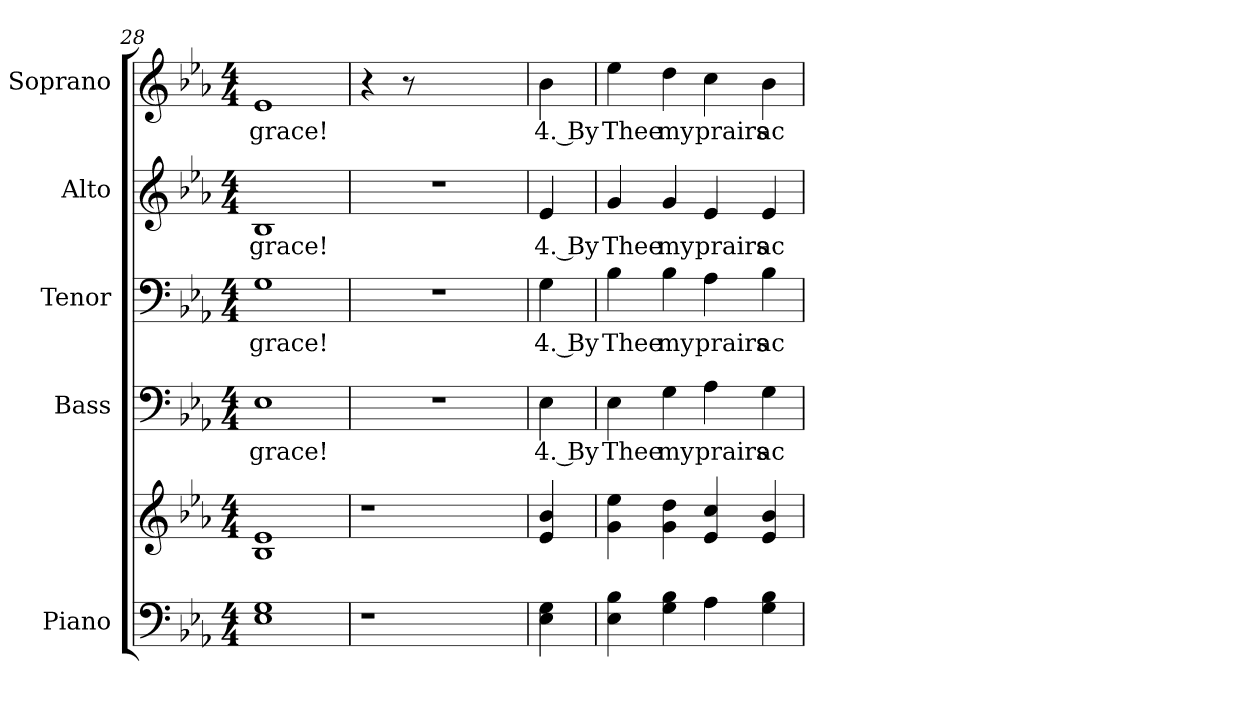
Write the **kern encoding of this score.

**kern	**kern	**kern	**text	**kern	**text	**kern	**text	**kern	**text
*part5	*part5	*part4	*part4	*part3	*part3	*part2	*part2	*part1	*part1
*staff6	*staff5	*staff4	*staff4	*staff3	*staff3	*staff2	*staff2	*staff1	*staff1
*I"Piano	*	*I"Bass	*	*I"Tenor	*	*I"Alto	*	*I"Soprano	*
*I'Pno.	*	*I'B.	*	*I'T.	*	*I'A.	*	*I'S.	*
*clefF4	*clefG2	*clefF4	*	*clefF4	*	*clefG2	*	*clefG2	*
*k[b-e-a-]	*k[b-e-a-]	*k[b-e-a-]	*	*k[b-e-a-]	*	*k[b-e-a-]	*	*k[b-e-a-]	*
*E-:	*E-:	*E-:	*	*E-:	*	*E-:	*	*E-:	*
*M4/4	*M4/4	*M4/4	*	*M4/4	*	*M4/4	*	*M4/4	*
=28	=28	=28	=28	=28	=28	=28	=28	=28	=28
!	!	!	!LO:LY:b:color=#000000	!	!	!	!	!	!
!	!	!	!	!	!LO:LY:b:color=#000000	!	!	!	!
!	!	!	!	!	!	!	!LO:LY:b:color=#000000	!	!
!	!	!	!	!	!	!	!	!	!LO:LY:b:color=#000000
1E-i 1Gi	1B-i 1e-i	1E-i	grace!	1Gi	grace!	1B-i	grace!	1e-i	grace!
!!LO:PB:g=z
=29	=29	=29	=29	=29	=29	=29	=29	=29	=29
!LO:N:vis=1	!LO:N:vis=1	!LO:N:vis=1	!	!LO:N:vis=1	!	!LO:N:vis=1	!	!	!
4.r	4.r	1r	.	1r	.	1r	.	4r	.
.	.	.	.	.	.	.	.	8r	.
2ryy	2ryy	.	.	.	.	.	.	2ryy	.
8ryy	8ryy	.	.	.	.	.	.	8ryy	.
=30	=30	=30	=30	=30	=30	=30	=30	=30	=30
!	!	!	!LO:LY:b:color=#000000	!	!	!	!	!	!
!	!	!	!	!	!LO:LY:b:color=#000000	!	!	!	!
!	!	!	!	!	!	!	!LO:LY:b:color=#000000	!	!
!	!	!	!	!	!	!	!	!	!LO:LY:b:color=#000000
4E-i\ 4Gi	4e-i/ 4b-i	4E-i\	4. By	4Gi\	4. By	4e-i/	4. By	4b-i\	4. By
=31	=31	=31	=31	=31	=31	=31	=31	=31	=31
!	!	!	!LO:LY:b:color=#000000	!	!	!	!	!	!
!	!	!	!	!	!LO:LY:b:color=#000000	!	!	!	!
!	!	!	!	!	!	!	!LO:LY:b:color=#000000	!	!
!	!	!	!	!	!	!	!	!	!LO:LY:b:color=#000000
4E-i\ 4B-i	4gi\ 4ee-i	4E-i\	Thee	4B-i\	Thee	4gi/	Thee	4ee-i\	Thee
!	!	!	!LO:LY:b:color=#000000	!	!	!	!	!	!
!	!	!	!	!	!LO:LY:b:color=#000000	!	!	!	!
!	!	!	!	!	!	!	!LO:LY:b:color=#000000	!	!
!	!	!	!	!	!	!	!	!	!LO:LY:b:color=#000000
4Gi\ 4B-i	4gi\ 4ddi	4Gi\	my	4B-i\	my	4gi/	my	4ddi\	my
!	!	!	!LO:LY:b:color=#000000	!	!	!	!	!	!
!	!	!	!	!	!LO:LY:b:color=#000000	!	!	!	!
!	!	!	!	!	!	!	!LO:LY:b:color=#000000	!	!
!	!	!	!	!	!	!	!	!	!LO:LY:b:color=#000000
4A-i\	4e-i/ 4cci	4A-i\	prairs	4A-i\	prairs	4e-i/	prairs	4cci\	prairs
!	!	!	!LO:LY:b:color=#000000	!	!	!	!	!	!
!	!	!	!	!	!LO:LY:b:color=#000000	!	!	!	!
!	!	!	!	!	!	!	!LO:LY:b:color=#000000	!	!
!	!	!	!	!	!	!	!	!	!LO:LY:b:color=#000000
4Gi\ 4B-i	4e-i/ 4b-i	4Gi\	ac-	4B-i\	ac-	4e-i/	ac-	4b-i\	ac-
=	=	=	=	=	=	=	=	=	=
*-	*-	*-	*-	*-	*-	*-	*-	*-	*-
